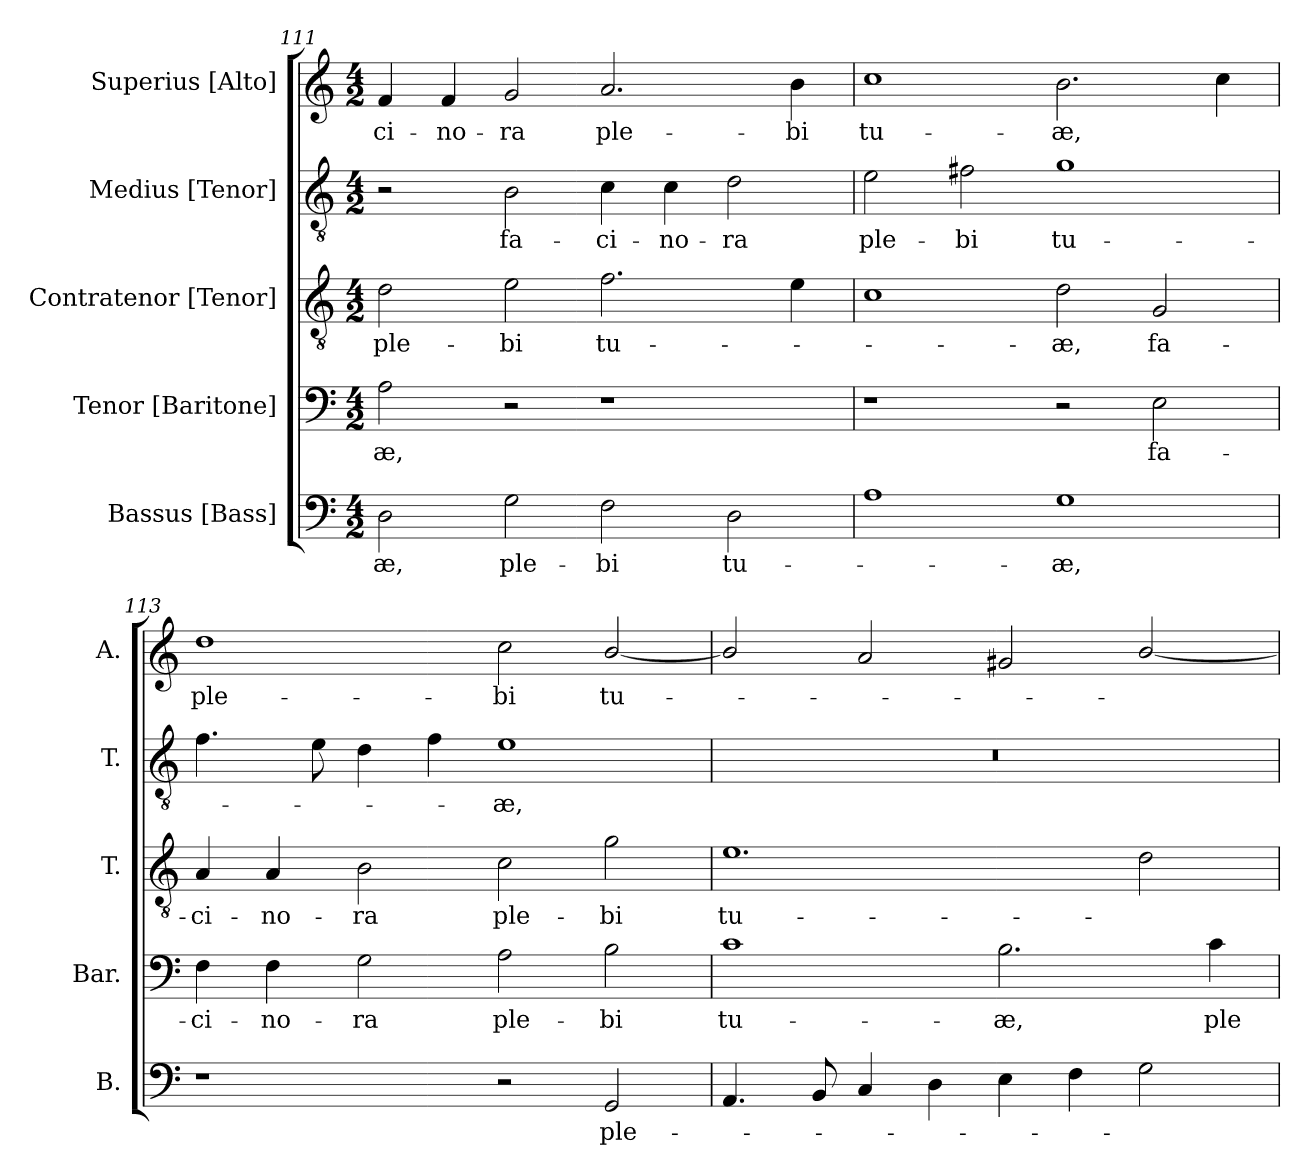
**kern	**text	**kern	**text	**kern	**text	**kern	**text	**kern	**text
*part5	*part5	*part4	*part4	*part3	*part3	*part2	*part2	*part1	*part1
*staff5	*staff5	*staff4	*staff4	*staff3	*staff3	*staff2	*staff2	*staff1	*staff1
*I"Bassus [Bass]	*	*I"Tenor [Baritone]	*	*I"Contratenor [Tenor]	*	*I"Medius [Tenor]	*	*I"Superius [Alto]	*
*I'B.	*	*I'Bar.	*	*I'T.	*	*I'T.	*	*I'A.	*
*clefF4	*	*clefF4	*	*clefGv2	*	*clefGv2	*	*clefG2	*
*	*	*	*	*ITrd7c12	*	*ITrd7c12	*	*	*
*k[]	*	*k[]	*	*k[]	*	*k[]	*	*k[]	*
*C:	*	*C:	*	*C:	*	*C:	*	*C:	*
*M4/2	*	*M4/2	*	*M4/2	*	*M4/2	*	*M4/2	*
=111	=111	=111	=111	=111	=111	=111	=111	=111	=111
!	!LO:LY:b:color=#000000	!	!	!	!	!	!	!	!
!	!	!	!LO:LY:b:color=#000000	!	!	!	!	!	!
!	!	!	!	!	!LO:LY:b:color=#000000	!	!	!	!
!	!	!	!	!	!	!	!	!	!LO:LY:b:color=#000000
2Di\	-æ,	2Ai\	-æ,	2Di\	ple-	2r	.	4fi/	-ci-
!	!	!	!	!	!	!	!	!	!LO:LY:b:color=#000000
.	.	.	.	.	.	.	.	4fi/	-no-
!	!LO:LY:b:color=#000000	!	!	!	!	!	!	!	!
!	!	!	!	!	!LO:LY:b:color=#000000	!	!	!	!
!	!	!	!	!	!	!	!LO:LY:b:color=#000000	!	!
!	!	!	!	!	!	!	!	!	!LO:LY:b:color=#000000
2Gi\	ple-	2r	.	2Ei\	-bi	2BBi\	fa-	2gi/	-ra
!	!LO:LY:b:color=#000000	!	!	!	!	!	!	!	!
!	!	!	!	!	!LO:LY:b:color=#000000	!	!	!	!
!	!	!	!	!	!	!	!LO:LY:b:color=#000000	!	!
!	!	!	!	!	!	!	!	!	!LO:LY:b:color=#000000
2Fi\	-bi	1r	.	2.Fi\	tu-	4Ci\	-ci-	2.ai/	ple-
!	!	!	!	!	!	!	!LO:LY:b:color=#000000	!	!
.	.	.	.	.	.	4Ci\	-no-	.	.
!	!LO:LY:b:color=#000000	!	!	!	!	!	!	!	!
!	!	!	!	!	!	!	!LO:LY:b:color=#000000	!	!
2Di\	tu-	.	.	.	.	2Di\	-ra	.	.
!	!	!	!	!	!	!	!	!	!LO:LY:b:color=#000000
.	.	.	.	4Ei\	.	.	.	4bi\	-bi
=112	=112	=112	=112	=112	=112	=112	=112	=112	=112
!	!	!	!	!	!	!	!LO:LY:b:color=#000000	!	!
!	!	!	!	!	!	!	!	!	!LO:LY:b:color=#000000
1Ai	.	1r	.	1Ci	.	2Ei\	ple-	1cci	tu-
!	!	!	!	!	!	!	!LO:LY:b:color=#000000	!	!
.	.	.	.	.	.	2F#Xi\	-bi	.	.
!	!LO:LY:b:color=#000000	!	!	!	!	!	!	!	!
!	!	!	!	!	!LO:LY:b:color=#000000	!	!	!	!
!	!	!	!	!	!	!	!LO:LY:b:color=#000000	!	!
!	!	!	!	!	!	!	!	!	!LO:LY:b:color=#000000
1Gi	-æ,	2r	.	2Di\	-æ,	1Gi	tu-	2.bi\	-æ,
!	!	!	!LO:LY:b:color=#000000	!	!	!	!	!	!
!	!	!	!	!	!LO:LY:b:color=#000000	!	!	!	!
.	.	2Ei\	fa-	2GGi/	fa-	.	.	.	.
.	.	.	.	.	.	.	.	4cci\	.
=113	=113	=113	=113	=113	=113	=113	=113	=113	=113
!	!	!	!LO:LY:b:color=#000000	!	!	!	!	!	!
!	!	!	!	!	!LO:LY:b:color=#000000	!	!	!	!
!	!	!	!	!	!	!	!	!	!LO:LY:b:color=#000000
1r	.	4Fi\	-ci-	4AAi/	-ci-	4.Fi\	.	1ddi	ple-
!	!	!	!LO:LY:b:color=#000000	!	!	!	!	!	!
!	!	!	!	!	!LO:LY:b:color=#000000	!	!	!	!
.	.	4Fi\	-no-	4AAi/	-no-	.	.	.	.
.	.	.	.	.	.	8Ei\	.	.	.
!	!	!	!LO:LY:b:color=#000000	!	!	!	!	!	!
!	!	!	!	!	!LO:LY:b:color=#000000	!	!	!	!
.	.	2Gi\	-ra	2BBi\	-ra	4Di\	.	.	.
.	.	.	.	.	.	4Fi\	.	.	.
!	!	!	!LO:LY:b:color=#000000	!	!	!	!	!	!
!	!	!	!	!	!LO:LY:b:color=#000000	!	!	!	!
!	!	!	!	!	!	!	!LO:LY:b:color=#000000	!	!
!	!	!	!	!	!	!	!	!	!LO:LY:b:color=#000000
2r	.	2Ai\	ple-	2Ci\	ple-	1Ei	-æ,	2cci\	-bi
!	!LO:LY:b:color=#000000	!	!	!	!	!	!	!	!
!	!	!	!LO:LY:b:color=#000000	!	!	!	!	!	!
!	!	!	!	!	!LO:LY:b:color=#000000	!	!	!	!
!	!	!	!	!	!	!	!	!	!LO:LY:b:color=#000000
2GGi/	ple-	2Bi\	-bi	2Gi\	-bi	.	.	[2bi/	tu-
=114	=114	=114	=114	=114	=114	=114	=114	=114	=114
!	!	!	!LO:LY:b:color=#000000	!	!	!	!	!	!
!	!	!	!	!	!LO:LY:b:color=#000000	!LO:N:vis=1	!	!	!
4.AAi/	.	1ci	tu-	1.Ei	tu-	0r	.	2bi/]	.
8BBi/	.	.	.	.	.	.	.	.	.
4Ci/	.	.	.	.	.	.	.	2ai/	.
4Di\	.	.	.	.	.	.	.	.	.
!	!	!	!LO:LY:b:color=#000000	!	!	!	!	!	!
4Ei\	.	2.Bi\	-æ,	.	.	.	.	2g#Xi/	.
4Fi\	.	.	.	.	.	.	.	.	.
2Gi\	.	.	.	2Di\	.	.	.	[2bi/	.
!	!	!	!LO:LY:b:color=#000000	!	!	!	!	!	!
.	.	4ci\	ple-	.	.	.	.	.	.
=	=	=	=	=	=	=	=	=	=
*-	*-	*-	*-	*-	*-	*-	*-	*-	*-
